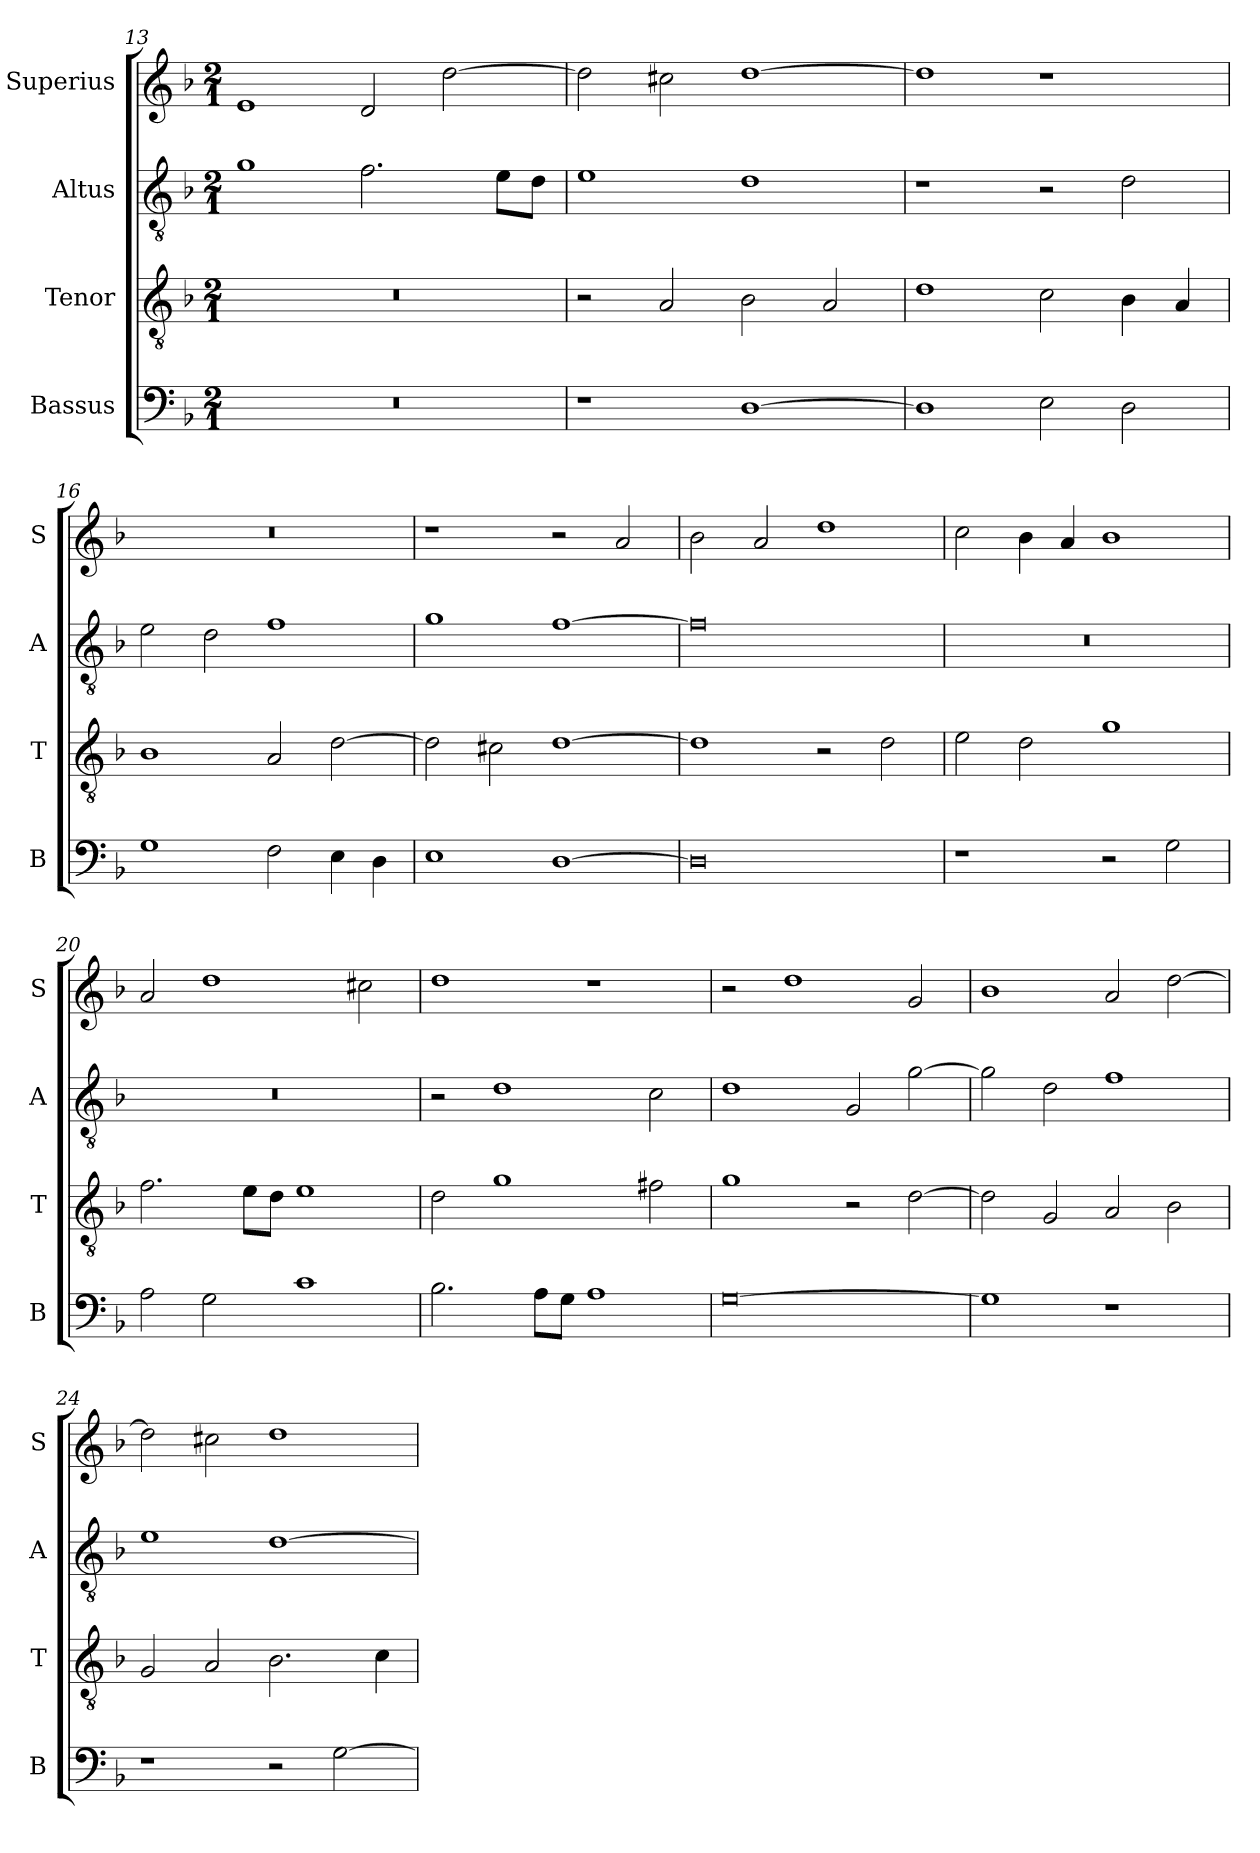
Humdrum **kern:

**kern	**kern	**kern	**kern
*part4	*part3	*part2	*part1
*staff4	*staff3	*staff2	*staff1
*I"Bassus	*I"Tenor	*I"Altus	*I"Superius
*I'B	*I'T	*I'A	*I'S
*clefF4	*clefGv2	*clefGv2	*clefG2
*k[b-]	*k[b-]	*k[b-]	*k[b-]
*F:	*F:	*F:	*F:
*M2/1	*M2/1	*M2/1	*M2/1
=13	=13	=13	=13
0r	0r	1g	1e
.	.	2.f	2d
.	.	.	[2dd
.	.	8eL	.
.	.	8dJ	.
=14	=14	=14	=14
1r	2r	1e	2dd]
.	2A	.	2cc#X
[1D	2B-	1d	[1dd
.	2A	.	.
=15	=15	=15	=15
1D]	1d	1r	1dd]
2E	2c	2r	1r
2D	4B-	2d	.
.	4A	.	.
=16	=16	=16	=16
1G	1B-	2e	0r
.	.	2d	.
2F	2A	1f	.
4E	[2d	.	.
4D	.	.	.
=17	=17	=17	=17
1E	2d]	1g	1r
.	2c#X	.	.
[1D	[1d	[1f	2r
.	.	.	2a
=18	=18	=18	=18
0D]	1d]	0f]	2b-
.	.	.	2a
.	2r	.	1dd
.	2d	.	.
=19	=19	=19	=19
1r	2e	0r	2cc
.	2d	.	4b-
.	.	.	4a
2r	1g	.	1b-
2G	.	.	.
=20	=20	=20	=20
2A	2.f	0r	2a
2G	.	.	1dd
.	8eL	.	.
.	8dJ	.	.
1c	1e	.	.
.	.	.	2cc#X
=21	=21	=21	=21
2.B-	2d	2r	1dd
.	1g	1d	.
8AL	.	.	.
8GJ	.	.	.
1A	.	.	1r
.	2f#X	2c	.
=22	=22	=22	=22
[0G	1g	1d	2r
.	.	.	1dd
.	2r	2G	.
.	[2d	[2g	2g
=23	=23	=23	=23
1G]	2d]	2g]	1b-
.	2G	2d	.
1r	2A	1f	2a
.	2B-	.	[2dd
=24	=24	=24	=24
1r	2G	1e	2dd]
.	2A	.	2cc#X
2r	2.B-	[1d	1dd
[2G	.	.	.
.	4c	.	.
=	=	=	=
*-	*-	*-	*-
